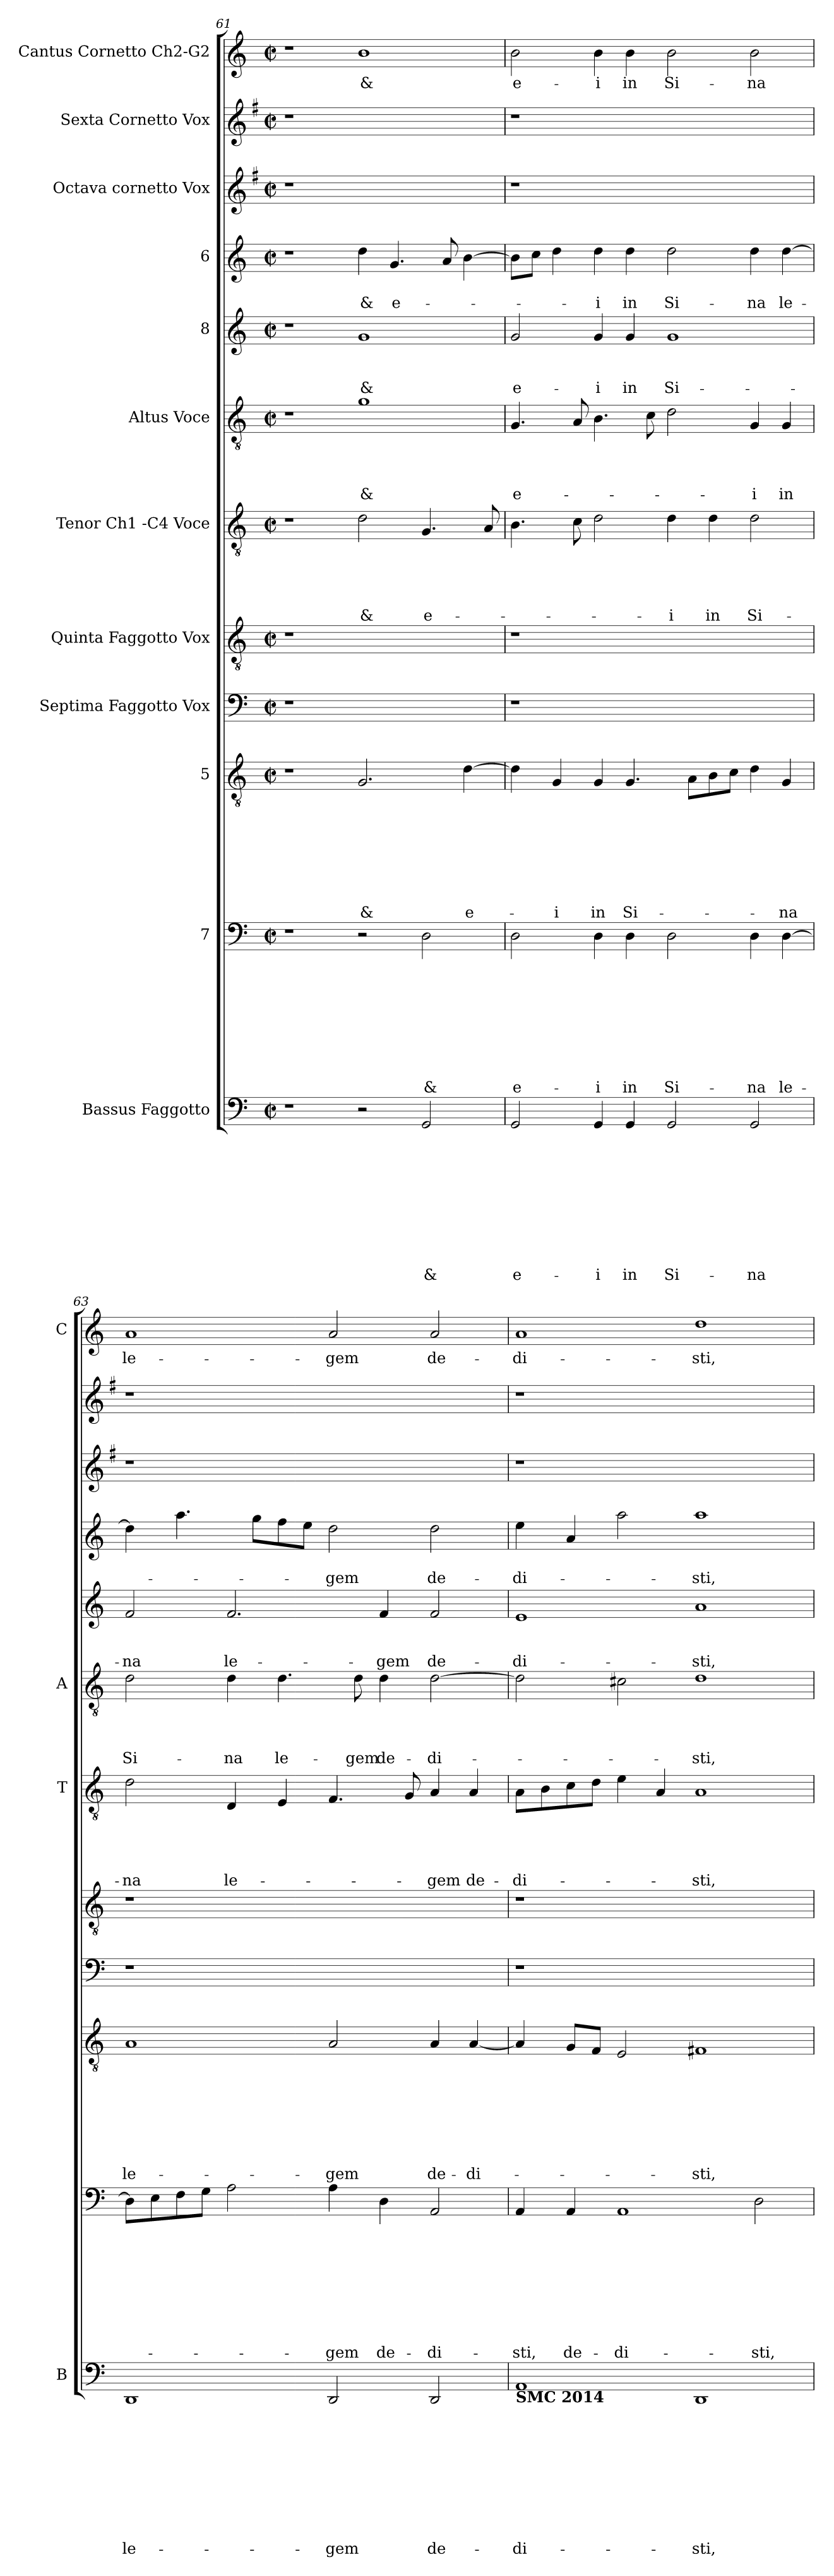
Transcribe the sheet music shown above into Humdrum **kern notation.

**kern	**text	**text	**text	**text	**text	**text	**text	**text	**text	**text	**kern	**text	**text	**text	**text	**text	**text	**text	**text	**text	**kern	**text	**text	**text	**text	**text	**text	**text	**text	**kern	**kern	**kern	**text	**text	**text	**text	**text	**kern	**text	**text	**text	**text	**kern	**text	**text	**text	**kern	**text	**text	**kern	**kern	**kern	**text
*part12	*part12	*part12	*part12	*part12	*part12	*part12	*part12	*part12	*part12	*part12	*part11	*part11	*part11	*part11	*part11	*part11	*part11	*part11	*part11	*part11	*part10	*part10	*part10	*part10	*part10	*part10	*part10	*part10	*part10	*part9	*part8	*part7	*part7	*part7	*part7	*part7	*part7	*part6	*part6	*part6	*part6	*part6	*part5	*part5	*part5	*part5	*part4	*part4	*part4	*part3	*part2	*part1	*part1
*staff12	*staff12	*staff12	*staff12	*staff12	*staff12	*staff12	*staff12	*staff12	*staff12	*staff12	*staff11	*staff11	*staff11	*staff11	*staff11	*staff11	*staff11	*staff11	*staff11	*staff11	*staff10	*staff10	*staff10	*staff10	*staff10	*staff10	*staff10	*staff10	*staff10	*staff9	*staff8	*staff7	*staff7	*staff7	*staff7	*staff7	*staff7	*staff6	*staff6	*staff6	*staff6	*staff6	*staff5	*staff5	*staff5	*staff5	*staff4	*staff4	*staff4	*staff3	*staff2	*staff1	*staff1
*I"Bassus Faggotto	*	*	*	*	*	*	*	*	*	*	*I"7	*	*	*	*	*	*	*	*	*	*I"5	*	*	*	*	*	*	*	*	*I"Septima Faggotto Vox	*I"Quinta Faggotto Vox	*I"Tenor Ch1 -C4 Voce	*	*	*	*	*	*I"Altus Voce	*	*	*	*	*I"8	*	*	*	*I"6	*	*	*I"Octava cornetto Vox	*I"Sexta Cornetto Vox	*I"Cantus Cornetto Ch2-G2	*
*I'B	*	*	*	*	*	*	*	*	*	*	*	*	*	*	*	*	*	*	*	*	*	*	*	*	*	*	*	*	*	*	*	*I'T	*	*	*	*	*	*I'A	*	*	*	*	*	*	*	*	*	*	*	*	*	*I'C	*
*clefF4	*	*	*	*	*	*	*	*	*	*	*clefF4	*	*	*	*	*	*	*	*	*	*clefGv2	*	*	*	*	*	*	*	*	*clefF4	*clefGv2	*clefGv2	*	*	*	*	*	*clefGv2	*	*	*	*	*clefG2	*	*	*	*clefG2	*	*	*clefG2	*clefG2	*clefG2	*
*	*	*	*	*	*	*	*	*	*	*	*	*	*	*	*	*	*	*	*	*	*	*	*	*	*	*	*	*	*	*	*	*	*	*	*	*	*	*	*	*	*	*	*	*	*	*	*	*	*	*ITrd4c7	*ITrd4c7	*	*
*k[]	*	*	*	*	*	*	*	*	*	*	*k[]	*	*	*	*	*	*	*	*	*	*k[]	*	*	*	*	*	*	*	*	*k[]	*k[]	*k[]	*	*	*	*	*	*k[]	*	*	*	*	*k[]	*	*	*	*k[]	*	*	*k[]	*k[]	*k[]	*
*C:	*	*	*	*	*	*	*	*	*	*	*C:	*	*	*	*	*	*	*	*	*	*C:	*	*	*	*	*	*	*	*	*C:	*C:	*C:	*	*	*	*	*	*C:	*	*	*	*	*C:	*	*	*	*C:	*	*	*C:	*C:	*C:	*
*M2/2	*	*	*	*	*	*	*	*	*	*	*M2/2	*	*	*	*	*	*	*	*	*	*M2/2	*	*	*	*	*	*	*	*	*M2/2	*M2/2	*M2/2	*	*	*	*	*	*M2/2	*	*	*	*	*M2/2	*	*	*	*M2/2	*	*	*M2/2	*M2/2	*M2/2	*
*met(c|)	*	*	*	*	*	*	*	*	*	*	*met(c|)	*	*	*	*	*	*	*	*	*	*met(c|)	*	*	*	*	*	*	*	*	*met(c|)	*met(c|)	*met(c|)	*	*	*	*	*	*met(c|)	*	*	*	*	*met(c|)	*	*	*	*met(c|)	*	*	*met(c|)	*met(c|)	*met(c|)	*
=61	=61	=61	=61	=61	=61	=61	=61	=61	=61	=61	=61	=61	=61	=61	=61	=61	=61	=61	=61	=61	=61	=61	=61	=61	=61	=61	=61	=61	=61	=61	=61	=61	=61	=61	=61	=61	=61	=61	=61	=61	=61	=61	=61	=61	=61	=61	=61	=61	=61	=61	=61	=61	=61
1r	.	.	.	.	.	.	.	.	.	.	1r	.	.	.	.	.	.	.	.	.	1r	.	.	.	.	.	.	.	.	1r	1r	1r	.	.	.	.	.	1r	.	.	.	.	1r	.	.	.	1r	.	.	1r	1r	1r	.
!	!	!	!	!	!	!	!	!	!	!	!	!	!	!	!	!	!	!	!	!	!	!	!	!	!	!	!	!	!LO:LY:b	!	!	!	!	!	!	!	!LO:LY:b	!	!	!	!	!LO:LY:b	!	!	!	!LO:LY:b	!	!	!LO:LY:b	!	!	!	!LO:LY:b
2r	.	.	.	.	.	.	.	.	.	.	2r	.	.	.	.	.	.	.	.	.	2.G/	.	.	.	.	.	.	.	&	1ryy	1ryy	2d\	.	.	.	.	&	1g	.	.	.	&	1g	.	.	&	4dd\	.	&	1ryy	1ryy	1b	&
!	!	!	!	!	!	!	!	!	!	!	!	!	!	!	!	!	!	!	!	!	!	!	!	!	!	!	!	!	!	!	!	!	!	!	!	!	!	!	!	!	!	!	!	!	!	!	!	!	!LO:LY:b	!	!	!	!
.	.	.	.	.	.	.	.	.	.	.	.	.	.	.	.	.	.	.	.	.	.	.	.	.	.	.	.	.	.	.	.	.	.	.	.	.	.	.	.	.	.	.	.	.	.	.	4.g/	.	e-	.	.	.	.
!	!	!	!	!	!	!	!	!	!	!LO:LY:b:rj	!	!	!	!	!	!	!	!	!	!LO:LY:b:rj	!	!	!	!	!	!	!	!	!	!	!	!	!	!	!	!	!LO:LY:b	!	!	!	!	!	!	!	!	!	!	!	!	!	!	!	!
2GG/	.	.	.	.	.	.	.	.	.	&	2D\	.	.	.	.	.	.	.	.	&	.	.	.	.	.	.	.	.	.	.	.	4.G/	.	.	.	.	e-	.	.	.	.	.	.	.	.	.	.	.	.	.	.	.	.
.	.	.	.	.	.	.	.	.	.	.	.	.	.	.	.	.	.	.	.	.	.	.	.	.	.	.	.	.	.	.	.	.	.	.	.	.	.	.	.	.	.	.	.	.	.	.	8a/	.	.	.	.	.	.
!	!	!	!	!	!	!	!	!	!	!	!	!	!	!	!	!	!	!	!	!	!	!	!	!	!	!	!	!	!LO:LY:b	!	!	!	!	!	!	!	!	!	!	!	!	!	!	!	!	!	!	!	!	!	!	!	!
.	.	.	.	.	.	.	.	.	.	.	.	.	.	.	.	.	.	.	.	.	[>4d\	.	.	.	.	.	.	.	e-	.	.	.	.	.	.	.	.	.	.	.	.	.	.	.	.	.	[>4b\	.	.	.	.	.	.
.	.	.	.	.	.	.	.	.	.	.	.	.	.	.	.	.	.	.	.	.	.	.	.	.	.	.	.	.	.	.	.	8A/	.	.	.	.	.	.	.	.	.	.	.	.	.	.	.	.	.	.	.	.	.
=62	=62	=62	=62	=62	=62	=62	=62	=62	=62	=62	=62	=62	=62	=62	=62	=62	=62	=62	=62	=62	=62	=62	=62	=62	=62	=62	=62	=62	=62	=62	=62	=62	=62	=62	=62	=62	=62	=62	=62	=62	=62	=62	=62	=62	=62	=62	=62	=62	=62	=62	=62	=62	=62
!	!	!	!	!	!	!	!	!	!	!LO:LY:b:rj	!	!	!	!	!	!	!	!	!	!LO:LY:b:rj	!	!	!	!	!	!	!	!	!	!	!	!	!	!	!	!	!	!	!	!	!	!LO:LY:b	!	!	!	!LO:LY:b	!	!	!	!	!	!	!LO:LY:b
2GG/	.	.	.	.	.	.	.	.	.	e-	2D\	.	.	.	.	.	.	.	.	e-	4d\]	.	.	.	.	.	.	.	.	1r	1r	4.B\	.	.	.	.	.	4.G/	.	.	.	e-	2g/	.	.	e-	8b\L]	.	.	1r	1r	2b\	e-
.	.	.	.	.	.	.	.	.	.	.	.	.	.	.	.	.	.	.	.	.	.	.	.	.	.	.	.	.	.	.	.	.	.	.	.	.	.	.	.	.	.	.	.	.	.	.	8cc\J	.	.	.	.	.	.
!	!	!	!	!	!	!	!	!	!	!	!	!	!	!	!	!	!	!	!	!	!	!	!	!	!	!	!	!	!LO:LY:b	!	!	!	!	!	!	!	!	!	!	!	!	!	!	!	!	!	!	!	!	!	!	!	!
.	.	.	.	.	.	.	.	.	.	.	.	.	.	.	.	.	.	.	.	.	4G/	.	.	.	.	.	.	.	-i	.	.	.	.	.	.	.	.	.	.	.	.	.	.	.	.	.	4dd\	.	.	.	.	.	.
.	.	.	.	.	.	.	.	.	.	.	.	.	.	.	.	.	.	.	.	.	.	.	.	.	.	.	.	.	.	.	.	8c\	.	.	.	.	.	8A/	.	.	.	.	.	.	.	.	.	.	.	.	.	.	.
!	!	!	!	!	!	!	!	!	!	!LO:LY:b:rj	!	!	!	!	!	!	!	!	!	!LO:LY:b:rj	!	!	!	!	!	!	!	!	!LO:LY:b	!	!	!	!	!	!	!	!	!	!	!	!	!	!	!	!	!LO:LY:b	!	!	!LO:LY:b	!	!	!	!LO:LY:b
4GG/	.	.	.	.	.	.	.	.	.	-i	4D\	.	.	.	.	.	.	.	.	-i	4G/	.	.	.	.	.	.	.	in	.	.	2d\	.	.	.	.	.	4.B\	.	.	.	.	4g/	.	.	-i	4dd\	.	-i	.	.	4b\	-i
!	!	!	!	!	!	!	!	!	!	!LO:LY:b:rj	!	!	!	!	!	!	!	!	!	!LO:LY:b:rj	!	!	!	!	!	!	!	!	!LO:LY:b	!	!	!	!	!	!	!	!	!	!	!	!	!	!	!	!	!LO:LY:b	!	!	!LO:LY:b	!	!	!	!LO:LY:b
4GG/	.	.	.	.	.	.	.	.	.	in	4D\	.	.	.	.	.	.	.	.	in	4.G/	.	.	.	.	.	.	.	Si-	.	.	.	.	.	.	.	.	.	.	.	.	.	4g/	.	.	in	4dd\	.	in	.	.	4b\	in
.	.	.	.	.	.	.	.	.	.	.	.	.	.	.	.	.	.	.	.	.	.	.	.	.	.	.	.	.	.	.	.	.	.	.	.	.	.	8c\	.	.	.	.	.	.	.	.	.	.	.	.	.	.	.
!	!	!	!	!	!	!	!	!	!	!LO:LY:b:rj	!	!	!	!	!	!	!	!	!	!LO:LY:b:rj	!	!	!	!	!	!	!	!	!	!	!	!	!	!	!	!	!LO:LY:b	!	!	!	!	!	!	!	!	!LO:LY:b	!	!	!LO:LY:b	!	!	!	!LO:LY:b
2GG/	.	.	.	.	.	.	.	.	.	Si-	2D\	.	.	.	.	.	.	.	.	Si-	.	.	.	.	.	.	.	.	.	1ryy	1ryy	4d\	.	.	.	.	-i	2d\	.	.	.	.	1g	.	.	Si-	2dd\	.	Si-	1ryy	1ryy	2b\	Si-
.	.	.	.	.	.	.	.	.	.	.	.	.	.	.	.	.	.	.	.	.	8A\L	.	.	.	.	.	.	.	.	.	.	.	.	.	.	.	.	.	.	.	.	.	.	.	.	.	.	.	.	.	.	.	.
!	!	!	!	!	!	!	!	!	!	!	!	!	!	!	!	!	!	!	!	!	!	!	!	!	!	!	!	!	!	!	!	!	!	!	!	!	!LO:LY:b	!	!	!	!	!	!	!	!	!	!	!	!	!	!	!	!
.	.	.	.	.	.	.	.	.	.	.	.	.	.	.	.	.	.	.	.	.	8B\	.	.	.	.	.	.	.	.	.	.	4d\	.	.	.	.	in	.	.	.	.	.	.	.	.	.	.	.	.	.	.	.	.
.	.	.	.	.	.	.	.	.	.	.	.	.	.	.	.	.	.	.	.	.	8c\J	.	.	.	.	.	.	.	.	.	.	.	.	.	.	.	.	.	.	.	.	.	.	.	.	.	.	.	.	.	.	.	.
!	!	!	!	!	!	!	!	!	!	!LO:LY:b:rj	!	!	!	!	!	!	!	!	!	!LO:LY:b:rj	!	!	!	!	!	!	!	!	!	!	!	!	!	!	!	!	!LO:LY:b	!	!	!	!	!LO:LY:b	!	!	!	!	!	!	!LO:LY:b	!	!	!	!LO:LY:b
2GG/	.	.	.	.	.	.	.	.	.	-na	4D\	.	.	.	.	.	.	.	.	-na	4d\	.	.	.	.	.	.	.	.	.	.	2d\	.	.	.	.	Si-	4G/	.	.	.	-i	.	.	.	.	4dd\	.	-na	.	.	2b\	-na
!	!	!	!	!	!	!	!	!	!	!	!	!	!	!	!	!	!	!	!	!LO:LY:b:rj	!	!	!	!	!	!	!	!	!LO:LY:b	!	!	!	!	!	!	!	!	!	!	!	!	!LO:LY:b	!	!	!	!	!	!	!LO:LY:b	!	!	!	!
.	.	.	.	.	.	.	.	.	.	.	[<4D\	.	.	.	.	.	.	.	.	le-	4G/	.	.	.	.	.	.	.	-na	.	.	.	.	.	.	.	.	4G/	.	.	.	in	.	.	.	.	[<4dd\	.	le-	.	.	.	.
!!LO:PB:g=z
=63	=63	=63	=63	=63	=63	=63	=63	=63	=63	=63	=63	=63	=63	=63	=63	=63	=63	=63	=63	=63	=63	=63	=63	=63	=63	=63	=63	=63	=63	=63	=63	=63	=63	=63	=63	=63	=63	=63	=63	=63	=63	=63	=63	=63	=63	=63	=63	=63	=63	=63	=63	=63	=63
!	!	!	!	!	!	!	!	!	!	!LO:LY:b:rj	!	!	!	!	!	!	!	!	!	!	!	!	!	!	!	!	!	!	!LO:LY:b	!	!	!	!	!	!	!	!LO:LY:b	!	!	!	!	!LO:LY:b	!	!	!	!LO:LY:b	!	!	!	!	!	!	!LO:LY:b
1DD	.	.	.	.	.	.	.	.	.	le-	8D\L]	.	.	.	.	.	.	.	.	.	1A	.	.	.	.	.	.	.	le-	1r	1r	2d\	.	.	.	.	-na	2d\	.	.	.	Si-	2f/	.	.	-na	4dd\]	.	.	1r	1r	1a	le-
.	.	.	.	.	.	.	.	.	.	.	8E\	.	.	.	.	.	.	.	.	.	.	.	.	.	.	.	.	.	.	.	.	.	.	.	.	.	.	.	.	.	.	.	.	.	.	.	.	.	.	.	.	.	.
.	.	.	.	.	.	.	.	.	.	.	8F\	.	.	.	.	.	.	.	.	.	.	.	.	.	.	.	.	.	.	.	.	.	.	.	.	.	.	.	.	.	.	.	.	.	.	.	4.aa\	.	.	.	.	.	.
.	.	.	.	.	.	.	.	.	.	.	8G\J	.	.	.	.	.	.	.	.	.	.	.	.	.	.	.	.	.	.	.	.	.	.	.	.	.	.	.	.	.	.	.	.	.	.	.	.	.	.	.	.	.	.
!	!	!	!	!	!	!	!	!	!	!	!	!	!	!	!	!	!	!	!	!	!	!	!	!	!	!	!	!	!	!	!	!	!	!	!	!	!LO:LY:b	!	!	!	!	!LO:LY:b	!	!	!	!LO:LY:b	!	!	!	!	!	!	!
.	.	.	.	.	.	.	.	.	.	.	2A\	.	.	.	.	.	.	.	.	.	.	.	.	.	.	.	.	.	.	.	.	4D/	.	.	.	.	le-	4d\	.	.	.	-na	2.f/	.	.	le-	.	.	.	.	.	.	.
.	.	.	.	.	.	.	.	.	.	.	.	.	.	.	.	.	.	.	.	.	.	.	.	.	.	.	.	.	.	.	.	.	.	.	.	.	.	.	.	.	.	.	.	.	.	.	8gg\L	.	.	.	.	.	.
!	!	!	!	!	!	!	!	!	!	!	!	!	!	!	!	!	!	!	!	!	!	!	!	!	!	!	!	!	!	!	!	!	!	!	!	!	!	!	!	!	!	!LO:LY:b	!	!	!	!	!	!	!	!	!	!	!
.	.	.	.	.	.	.	.	.	.	.	.	.	.	.	.	.	.	.	.	.	.	.	.	.	.	.	.	.	.	.	.	4E/	.	.	.	.	.	4.d\	.	.	.	le-	.	.	.	.	8ff\	.	.	.	.	.	.
.	.	.	.	.	.	.	.	.	.	.	.	.	.	.	.	.	.	.	.	.	.	.	.	.	.	.	.	.	.	.	.	.	.	.	.	.	.	.	.	.	.	.	.	.	.	.	8ee\J	.	.	.	.	.	.
!	!	!	!	!	!	!	!	!	!	!LO:LY:b:rj	!	!	!	!	!	!	!	!	!	!LO:LY:b:rj	!	!	!	!	!	!	!	!	!LO:LY:b	!	!	!	!	!	!	!	!	!	!	!	!	!	!	!	!	!	!	!	!LO:LY:b	!	!	!	!LO:LY:b
2DD/	.	.	.	.	.	.	.	.	.	-gem	4A\	.	.	.	.	.	.	.	.	-gem	2A/	.	.	.	.	.	.	.	-gem	1ryy	1ryy	4.F/	.	.	.	.	.	.	.	.	.	.	.	.	.	.	2dd\	.	-gem	1ryy	1ryy	2a/	-gem
!	!	!	!	!	!	!	!	!	!	!	!	!	!	!	!	!	!	!	!	!	!	!	!	!	!	!	!	!	!	!	!	!	!	!	!	!	!	!	!	!	!	!LO:LY:b	!	!	!	!	!	!	!	!	!	!	!
.	.	.	.	.	.	.	.	.	.	.	.	.	.	.	.	.	.	.	.	.	.	.	.	.	.	.	.	.	.	.	.	.	.	.	.	.	.	8d\	.	.	.	-gem	.	.	.	.	.	.	.	.	.	.	.
!	!	!	!	!	!	!	!	!	!	!	!	!	!	!	!	!	!	!	!	!LO:LY:b:rj	!	!	!	!	!	!	!	!	!	!	!	!	!	!	!	!	!	!	!	!	!	!LO:LY:b	!	!	!	!LO:LY:b	!	!	!	!	!	!	!
.	.	.	.	.	.	.	.	.	.	.	4D\	.	.	.	.	.	.	.	.	de-	.	.	.	.	.	.	.	.	.	.	.	.	.	.	.	.	.	4d\	.	.	.	de-	4f/	.	.	-gem	.	.	.	.	.	.	.
.	.	.	.	.	.	.	.	.	.	.	.	.	.	.	.	.	.	.	.	.	.	.	.	.	.	.	.	.	.	.	.	8G/	.	.	.	.	.	.	.	.	.	.	.	.	.	.	.	.	.	.	.	.	.
!	!	!	!	!	!	!	!	!	!	!LO:LY:b:rj	!	!	!	!	!	!	!	!	!	!LO:LY:b:rj	!	!	!	!	!	!	!	!	!LO:LY:b	!	!	!	!	!	!	!	!LO:LY:b	!	!	!	!	!LO:LY:b	!	!	!	!LO:LY:b	!	!	!LO:LY:b	!	!	!	!LO:LY:b
2DD/	.	.	.	.	.	.	.	.	.	de-	2AA/	.	.	.	.	.	.	.	.	-di-	4A/	.	.	.	.	.	.	.	de-	.	.	4A/	.	.	.	.	-gem	[>2d\	.	.	.	-di-	2f/	.	.	de-	2dd\	.	de-	.	.	2a/	de-
!	!	!	!	!	!	!	!	!	!	!	!	!	!	!	!	!	!	!	!	!	!	!	!	!	!	!	!	!	!LO:LY:b	!	!	!	!	!	!	!	!LO:LY:b	!	!	!	!	!	!	!	!	!	!	!	!	!	!	!	!
.	.	.	.	.	.	.	.	.	.	.	.	.	.	.	.	.	.	.	.	.	[<4A/	.	.	.	.	.	.	.	-di-	.	.	4A/	.	.	.	.	de-	.	.	.	.	.	.	.	.	.	.	.	.	.	.	.	.
=64	=64	=64	=64	=64	=64	=64	=64	=64	=64	=64	=64	=64	=64	=64	=64	=64	=64	=64	=64	=64	=64	=64	=64	=64	=64	=64	=64	=64	=64	=64	=64	=64	=64	=64	=64	=64	=64	=64	=64	=64	=64	=64	=64	=64	=64	=64	=64	=64	=64	=64	=64	=64	=64
!LO:TX:b:B:t=SMC 2014	!	!	!	!	!	!	!	!	!	!	!	!	!	!	!	!	!	!	!	!	!	!	!	!	!	!	!	!	!	!	!	!	!	!	!	!	!	!	!	!	!	!	!	!	!	!	!	!	!	!	!	!	!
!	!	!	!	!	!	!	!	!	!	!LO:LY:b:rj	!	!	!	!	!	!	!	!	!	!LO:LY:b:rj	!	!	!	!	!	!	!	!	!	!	!	!	!	!	!	!	!LO:LY:b	!	!	!	!	!	!	!	!	!LO:LY:b	!	!	!LO:LY:b	!	!	!	!LO:LY:b
1AA	.	.	.	.	.	.	.	.	.	-di-	4AA/	.	.	.	.	.	.	.	.	-sti,	4A/]	.	.	.	.	.	.	.	.	1r	1r	8A\L	.	.	.	.	-di-	2d\]	.	.	.	.	1e	.	.	-di-	4ee\	.	-di-	1r	1r	1a	-di-
.	.	.	.	.	.	.	.	.	.	.	.	.	.	.	.	.	.	.	.	.	.	.	.	.	.	.	.	.	.	.	.	8B\	.	.	.	.	.	.	.	.	.	.	.	.	.	.	.	.	.	.	.	.	.
!	!	!	!	!	!	!	!	!	!	!	!	!	!	!	!	!	!	!	!	!LO:LY:b:rj	!	!	!	!	!	!	!	!	!	!	!	!	!	!	!	!	!	!	!	!	!	!	!	!	!	!	!	!	!	!	!	!	!
.	.	.	.	.	.	.	.	.	.	.	4AA/	.	.	.	.	.	.	.	.	de-	8G/L	.	.	.	.	.	.	.	.	.	.	8c\	.	.	.	.	.	.	.	.	.	.	.	.	.	.	4a/	.	.	.	.	.	.
.	.	.	.	.	.	.	.	.	.	.	.	.	.	.	.	.	.	.	.	.	8F/J	.	.	.	.	.	.	.	.	.	.	8d\J	.	.	.	.	.	.	.	.	.	.	.	.	.	.	.	.	.	.	.	.	.
!	!	!	!	!	!	!	!	!	!	!	!	!	!	!	!	!	!	!	!	!LO:LY:b:rj	!	!	!	!	!	!	!	!	!	!	!	!	!	!	!	!	!	!	!	!	!	!	!	!	!	!	!	!	!	!	!	!	!
.	.	.	.	.	.	.	.	.	.	.	1AA	.	.	.	.	.	.	.	.	-di-	2E/	.	.	.	.	.	.	.	.	.	.	4e\	.	.	.	.	.	2c#X\	.	.	.	.	.	.	.	.	2aa\	.	.	.	.	.	.
.	.	.	.	.	.	.	.	.	.	.	.	.	.	.	.	.	.	.	.	.	.	.	.	.	.	.	.	.	.	.	.	4A/	.	.	.	.	.	.	.	.	.	.	.	.	.	.	.	.	.	.	.	.	.
!	!	!	!	!	!	!	!	!	!	!LO:LY:b:rj	!	!	!	!	!	!	!	!	!	!	!	!	!	!	!	!	!	!	!LO:LY:b	!	!	!	!	!	!	!	!LO:LY:b	!	!	!	!	!LO:LY:b	!	!	!	!LO:LY:b	!	!	!LO:LY:b	!	!	!	!LO:LY:b
1DD	.	.	.	.	.	.	.	.	.	-sti,	.	.	.	.	.	.	.	.	.	.	1F#X	.	.	.	.	.	.	.	-sti,	1ryy	1ryy	1A	.	.	.	.	-sti,	1d	.	.	.	-sti,	1a	.	.	-sti,	1aa	.	-sti,	1ryy	1ryy	1dd	-sti,
!	!	!	!	!	!	!	!	!	!	!	!	!	!	!	!	!	!	!	!	!LO:LY:b:rj	!	!	!	!	!	!	!	!	!	!	!	!	!	!	!	!	!	!	!	!	!	!	!	!	!	!	!	!	!	!	!	!	!
.	.	.	.	.	.	.	.	.	.	.	2D\	.	.	.	.	.	.	.	.	-sti,	.	.	.	.	.	.	.	.	.	.	.	.	.	.	.	.	.	.	.	.	.	.	.	.	.	.	.	.	.	.	.	.	.
=	=	=	=	=	=	=	=	=	=	=	=	=	=	=	=	=	=	=	=	=	=	=	=	=	=	=	=	=	=	=	=	=	=	=	=	=	=	=	=	=	=	=	=	=	=	=	=	=	=	=	=	=	=
*-	*-	*-	*-	*-	*-	*-	*-	*-	*-	*-	*-	*-	*-	*-	*-	*-	*-	*-	*-	*-	*-	*-	*-	*-	*-	*-	*-	*-	*-	*-	*-	*-	*-	*-	*-	*-	*-	*-	*-	*-	*-	*-	*-	*-	*-	*-	*-	*-	*-	*-	*-	*-	*-
